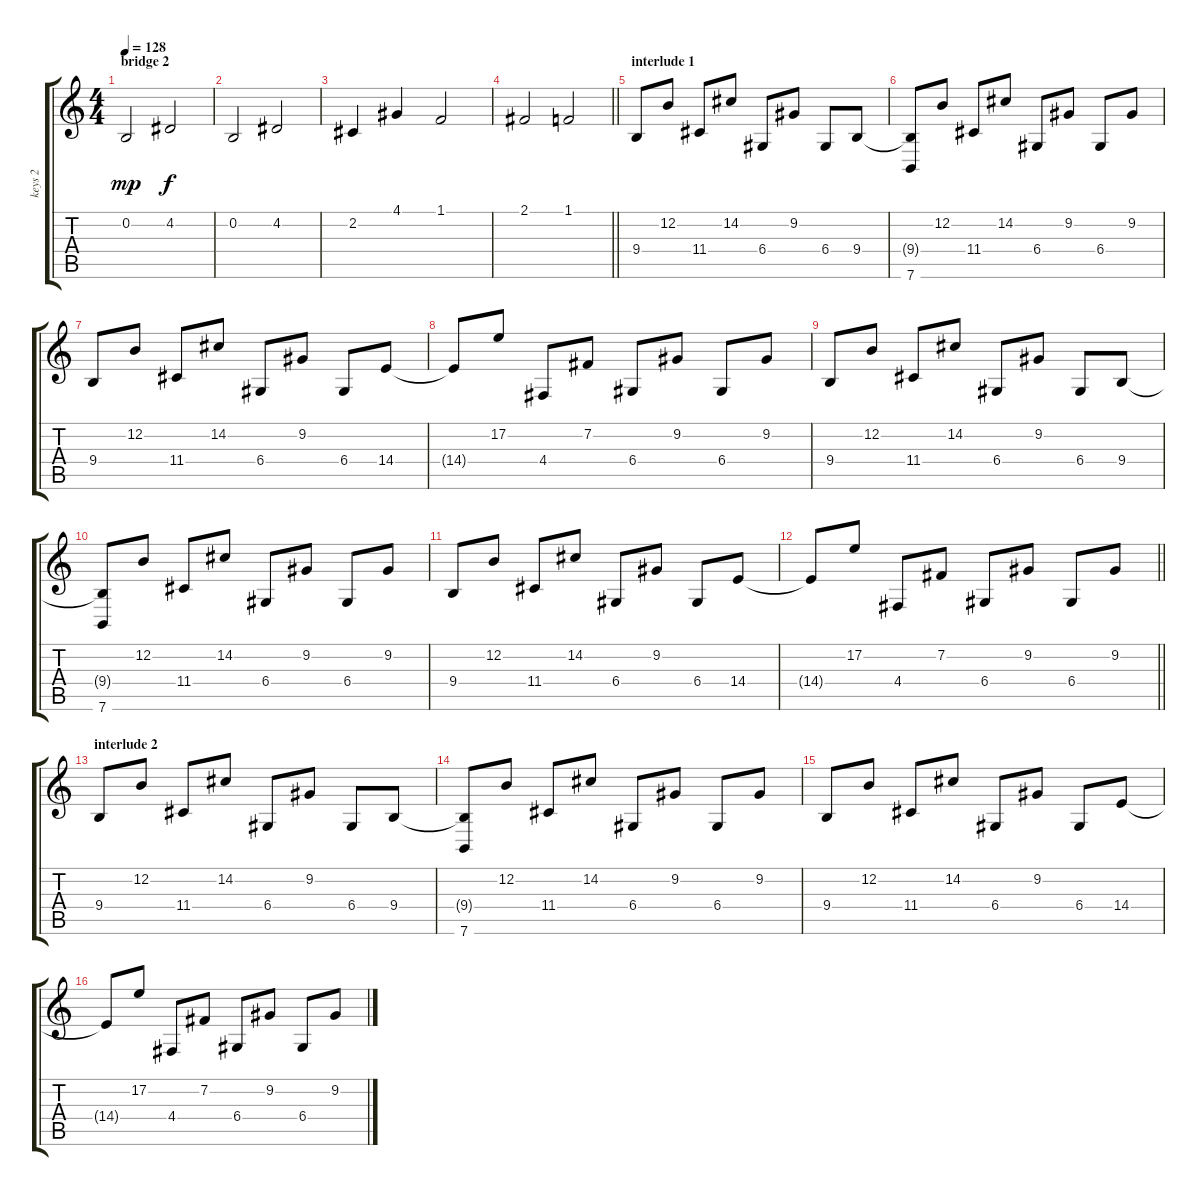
\track ("keys 2" "keys 2") {instrument stringensemble1}
\staff {score tabs}
\tuning (E4 B3 G3 D3 A2 E2) {hide}
\ts (4 4)
\section ("" "bridge 2")
\tempo 128
\clef g2
\ks c
0.2.2{dy mp volume 16 balance 16 instrument lead6voice} 4.2.2{dy f} |
0.2.2 4.2.2 |
2.2.4 4.1.4 1.1.2 |
\barLineRight lightlight
2.1.2 1.1.2 |
\section ("" "interlude 1")
9.4.8{volume 11 balance 4 instrument tangoaccordion} 12.2.8 11.4.8 14.2.8 6.4.8 9.2.8 6.4.8 9.4.8 |
(9.4{t} 7.6).8 12.2.8 11.4.8 14.2.8 6.4.8 9.2.8 6.4.8 9.2.8 |
9.4.8 12.2.8 11.4.8 14.2.8 6.4.8 9.2.8 6.4.8 14.4.8 |
14.4{t}.8 17.2.8 4.4.8 7.2.8 6.4.8 9.2.8 6.4.8 9.2.8 |
9.4.8 12.2.8 11.4.8 14.2.8 6.4.8 9.2.8 6.4.8 9.4.8 |
(9.4{t} 7.6).8 12.2.8 11.4.8 14.2.8 6.4.8 9.2.8 6.4.8 9.2.8 |
9.4.8 12.2.8 11.4.8 14.2.8 6.4.8 9.2.8 6.4.8 14.4.8 |
\barLineRight lightlight
14.4{t}.8 17.2.8 4.4.8 7.2.8 6.4.8 9.2.8 6.4.8 9.2.8 |
\section ("" "interlude 2")
9.4.8 12.2.8 11.4.8 14.2.8 6.4.8 9.2.8 6.4.8 9.4.8 |
(9.4{t} 7.6).8 12.2.8 11.4.8 14.2.8 6.4.8 9.2.8 6.4.8 9.2.8 |
9.4.8 12.2.8 11.4.8 14.2.8 6.4.8 9.2.8 6.4.8 14.4.8 |
14.4{t}.8 17.2.8 4.4.8 7.2.8 6.4.8 9.2.8 6.4.8 9.2.8
